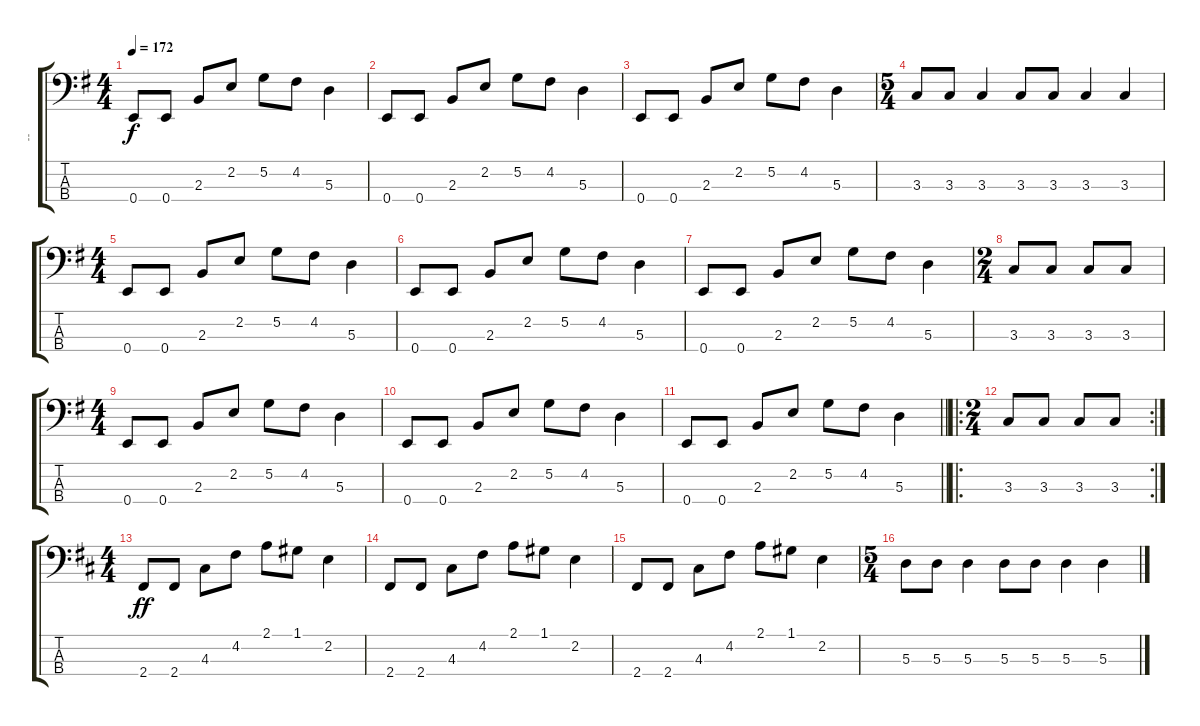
\track ("--" "--") {instrument fretlessbass}
\staff {score tabs}
\tuning (G2 D2 A1 E1) {hide}
\ts (4 4)
\tempo 172
\clef f4
\ks g
0.4.8{dy f} 0.4.8 2.3.8 2.2.8 5.2.8 4.2.8 5.3.4 |
0.4.8 0.4.8 2.3.8 2.2.8 5.2.8 4.2.8 5.3.4 |
0.4.8 0.4.8 2.3.8 2.2.8 5.2.8 4.2.8 5.3.4 |
\ts (5 4)
3.3.8 3.3.8 3.3.4 3.3.8 3.3.8 3.3.4 3.3.4 |
\ts (4 4)
0.4.8 0.4.8 2.3.8 2.2.8 5.2.8 4.2.8 5.3.4 |
0.4.8 0.4.8 2.3.8 2.2.8 5.2.8 4.2.8 5.3.4 |
0.4.8 0.4.8 2.3.8 2.2.8 5.2.8 4.2.8 5.3.4 |
\ts (2 4)
3.3.8 3.3.8 3.3.8 3.3.8 |
\ts (4 4)
0.4.8 0.4.8 2.3.8 2.2.8 5.2.8 4.2.8 5.3.4 |
0.4.8 0.4.8 2.3.8 2.2.8 5.2.8 4.2.8 5.3.4 |
\barLineRight lightlight
0.4.8 0.4.8 2.3.8 2.2.8 5.2.8 4.2.8 5.3.4 |
\ro
\rc 2
\ts (2 4)
\section ("" "")
3.3.8 3.3.8 3.3.8 3.3.8 |
\ts (4 4)
\ks d
2.4.8{dy ff} 2.4.8 4.3.8 4.2.8 2.1.8 1.1.8 2.2.4 |
2.4.8 2.4.8 4.3.8 4.2.8 2.1.8 1.1.8 2.2.4 |
2.4.8 2.4.8 4.3.8 4.2.8 2.1.8 1.1.8 2.2.4 |
\ts (5 4)
5.3.8 5.3.8 5.3.4 5.3.8 5.3.8 5.3.4 5.3.4
